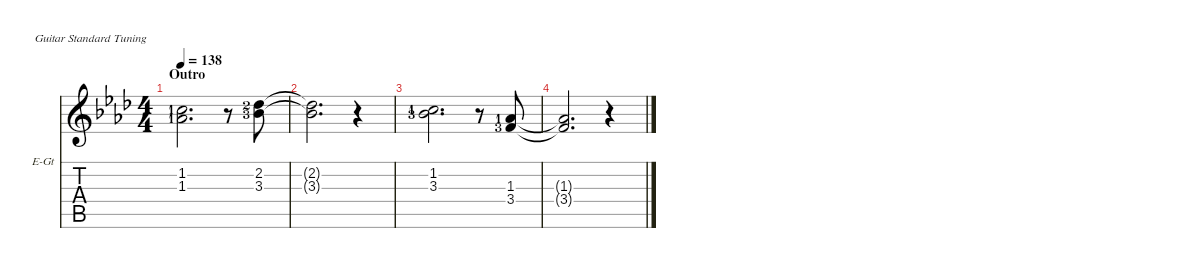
\defaultSystemsLayout 4
\hideDynamics
\bracketExtendMode nobrackets
\firstSystemTrackNameOrientation horizontal
\otherSystemsTrackNameOrientation horizontal
\track ("melody 07" "E-Gt") {instrument electricguitarclean}
\staff {score tabs}
\tuning (E4 B3 G3 D3 A2 E2)
\ts (4 4)
\section ("" "Outro")
\tempo 138
\clef g2
\scale
0.25
\ks ab
(1.3{lf 2 acc b} 1.2{lf 2 acc forcenatural}).2{d dy mf} r.8 (3.3{lf 4 acc b} 2.2{lf 3 acc b}).8 |
\scale
0.25 (2.2{t acc b} 3.3{t acc b}).2{d} r.4 |
\scale
0.25 (3.3{lf 4 acc b} 1.2{lf 2 acc forcenatural}).2{d} r.8 (3.4{lf 4 acc forcenatural} 1.3{lf 2 acc b}).8 |
\scale
0.25 (1.3{t acc b} 3.4{t acc forcenatural}).2{d} r.4
